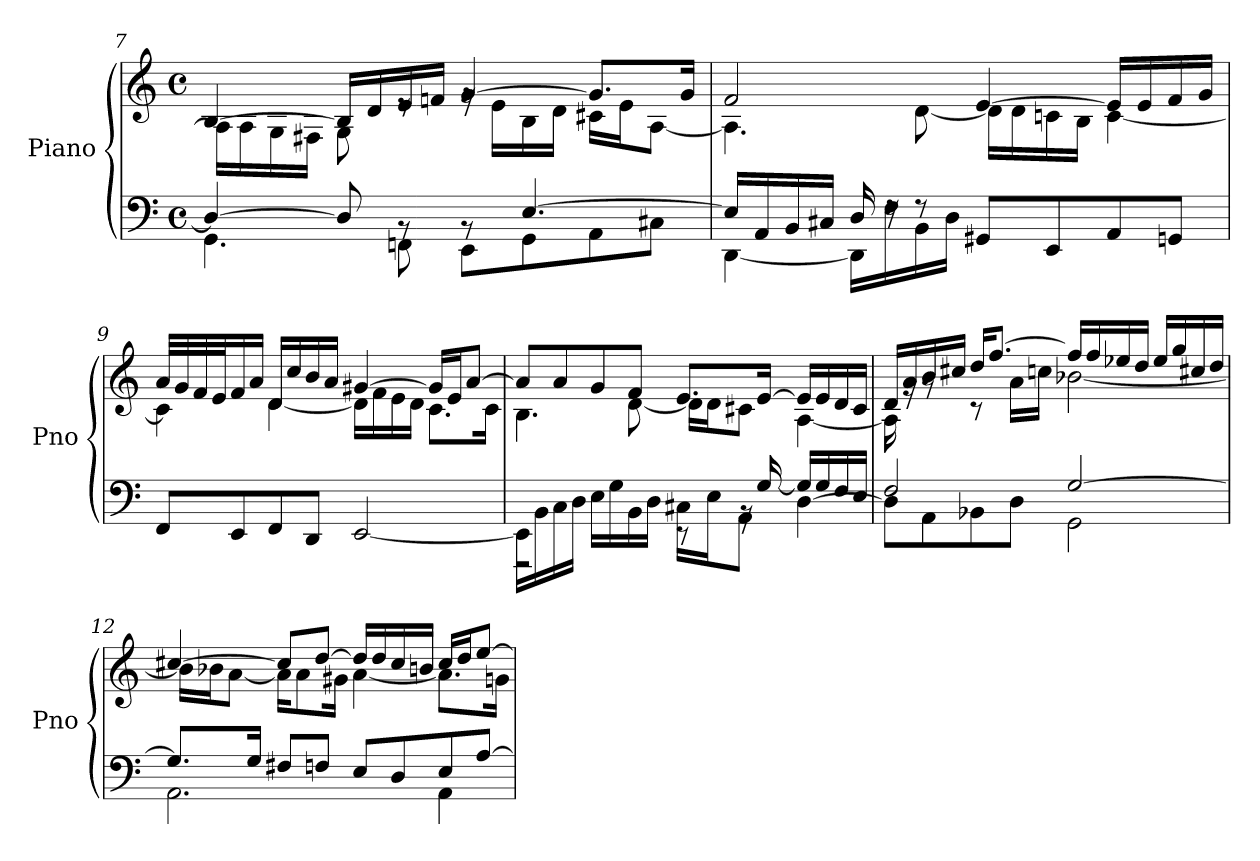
**kern	**kern
*part1	*part1
*staff2	*staff1
*I"Piano	*
*I'Pno	*
*clefF4	*clefG2
*k[]	*k[]
*M4/4	*M4/4
*met(c)	*met(c)
=7	=7
*^	*^
4D/_	4.GG\	[4B/	16A\LL]
.	.	.	16A\
.	.	.	16G\
.	.	.	16F#X\JJ
8D/]	.	16B/LL]	8G\
.	.	16d/	.
8rBB	8FFn\	16e/	8re
.	.	16fn/JJ	.
8rBB	8EE\L	[4g/	16rg
.	.	.	16e\LL
[4.E/	8GG\	.	16B\
.	.	.	16d\JJ
.	8AA\	8.g/L]	16c#X\LL
.	.	.	16e\J
.	8C#X\J	.	[8A\J
.	.	16g/Jk	.
!!LO:LB:g=z	!!
=8	=8	=8	=8
16E/LL]	[4DD\	2f/	4.A\]
16AA/	.	.	.
16BB/	.	.	.
16C#X/JJ	.	.	.
16D/	16DD\LL]	.	.
16rF	16F\	.	.
8rF	16BB\	.	[8d\
.	16D\JJ	.	.
8GG#X/L	2ryy	[4e/	16d\LL]
.	.	.	16d\
8EE/	.	.	16cn\
.	.	.	16B\JJ
8AA/	.	16e/LL]	[4c\
.	.	16e/	.
8GGn/J	.	16f/	.
.	.	16g/JJ	.
*v	*v	*	*
=9	=9	=9
8FF/L	32a/LLL	4c\]
.	32g/	.
.	32f/	.
.	32e/J	.
8EE/	16f/	.
.	16a/JJ	.
8FF/	16d/LL	[4d\
.	16cc/	.
8DD/J	16b/	.
.	16a/JJ	.
[2EE/	[4g#X/	16d\LL]
.	.	16f\
.	.	16e\
.	.	16d\JJ
.	16g#/LL]	8.c\L
.	16e/J	.
.	[8a/J	.
.	.	16c\Jk
!!LO:LB:g=z	!!
=10	=10	=10
*^	*	*
16EE\LL]	2r	8a/L]	4.B\
16BB\	.	.	.
16C\	.	8a/	.
16D\JJ	.	.	.
16E\LL	.	8g/	.
16G\	.	.	.
16BB\	.	8f/J	[8d\
16D\JJ	.	.	.
16C#X\LL	8r	8.e/L	16d\LL]
16E\J	.	.	16d\J
8AA\J	16rBB	.	8c#X\J
.	[16G/	[16e/Jk	.
[4D\	16G/LL]	16e/LL]	[4A\
.	16G/	16e/	.
.	16F/	16d/	.
.	16E/JJ	16c#/JJ	.
=11	=11	=11	=11
8D\L]	2F/	16d/LL	16A\]
.	.	16a/	16rg
8AA\	.	16b/	8rg
.	.	16cc#X/JJ	.
8BB-X\	.	16dd/KL	8r
.	.	[8.ff/J	.
8D\J	.	.	16a\LL
.	.	.	16ccn\JJ
[2G/	2GG\	16ff/LL]	[2b-X\
.	.	16ff/	.
.	.	16ee-X/	.
.	.	16dd/JJ	.
.	.	16ee-/LL	.
.	.	16gg/	.
.	.	16cc#X/	.
.	.	16dd/JJ	.
!!LO:PB:g=z	!!
=12	=12	=12	=12
8.G/L]	2.AA\	[4cc#X/	16b-\LL]
.	.	.	16b-X\J
.	.	.	[8a\J
16G/Jk	.	.	.
8F#X/L	.	8cc#/L]	16a\KL]
.	.	.	8a\
8Fn/J	.	[8dd/J	.
.	.	.	16g#X\Jk
8E/L	.	16dd/LL]	[4a\
.	.	16dd/	.
8D/	.	16cc#/	.
.	.	16bn/JJ	.
8E/	4AA\	16cc#/LL	8.a\L]
.	.	16dd/J	.
[8A/J	.	[8ee/J	.
.	.	.	16gn\Jk
*v	*v	*	*
*	*v	*v
=	=
*-	*-
